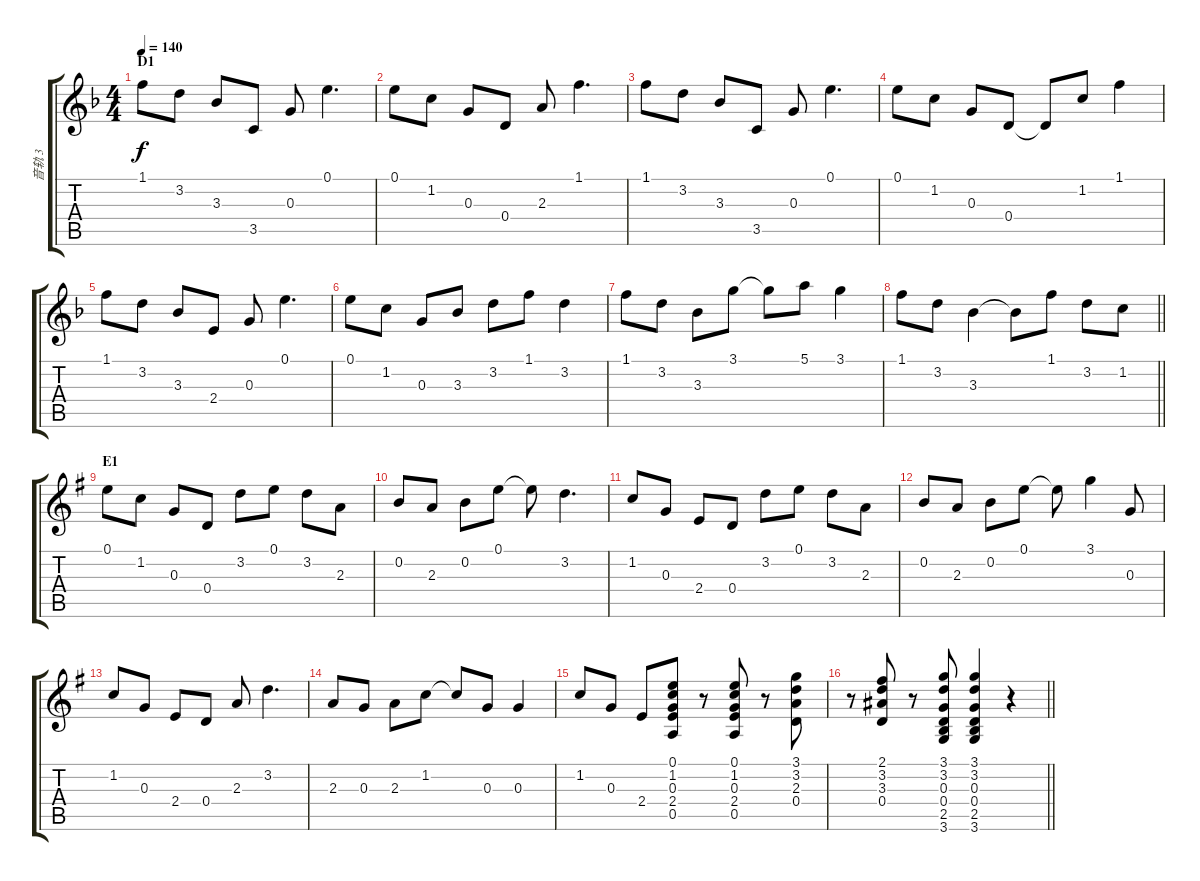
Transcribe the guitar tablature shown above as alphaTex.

\track ("音轨 3" "音轨 3") {instrument acousticguitarsteel}
\staff {score tabs}
\tuning (E4 B3 G3 D3 A2 E2) {hide}
\ts (4 4)
\section ("" "D1")
\tempo 140
\clef g2
\ks f
1.1.8{dy f} 3.2.8 3.3.8 3.5.8 0.3.8 0.1.4{d} |
0.1.8 1.2.8 0.3.8 0.4.8 2.3.8 1.1.4{d} |
1.1.8 3.2.8 3.3.8 3.5.8 0.3.8 0.1.4{d} |
0.1.8 1.2.8 0.3.8 0.4.8 0.4{t}.8 1.2.8 1.1.4 |
1.1.8 3.2.8 3.3.8 2.4.8 0.3.8 0.1.4{d} |
0.1.8 1.2.8 0.3.8 3.3.8 3.2.8 1.1.8 3.2.4 |
1.1.8 3.2.8 3.3.8 3.1.8 3.1{t}.8 5.1.8 3.1.4 |
\barLineRight lightlight
1.1.8 3.2.8 3.3.4 3.3{t}.8 1.1.8 3.2.8 1.2.8 |
\section ("" "E1")
\ks g
0.1.8 1.2.8 0.3.8 0.4.8 3.2.8 0.1.8 3.2.8 2.3.8 |
0.2.8 2.3.8 0.2.8 0.1.8 0.1{t}.8 3.2.4{d} |
1.2.8 0.3.8 2.4.8 0.4.8 3.2.8 0.1.8 3.2.8 2.3.8 |
0.2.8 2.3.8 0.2.8 0.1.8 0.1{t}.8 3.1.4 0.3.8 |
1.2.8 0.3.8 2.4.8 0.4.8 2.3.8 3.2.4{d} |
2.3.8 0.3.8 2.3.8 1.2.8 1.2{t}.8 0.3.8 0.3.4 |
1.2.8 0.3.8 2.4.8 (0.1 1.2 0.3 2.4 0.5).8 r.8 (0.1 1.2 0.3 2.4 0.5).8 r.8 (3.1 3.2 2.3 0.4).8 |
\barLineRight lightlight
r.8 (2.1 3.2 3.3 0.4).8 r.8 (3.1 3.2 0.3 0.4 2.5 3.6).8 (3.1 3.2 0.3 0.4 2.5 3.6).4 r.4
